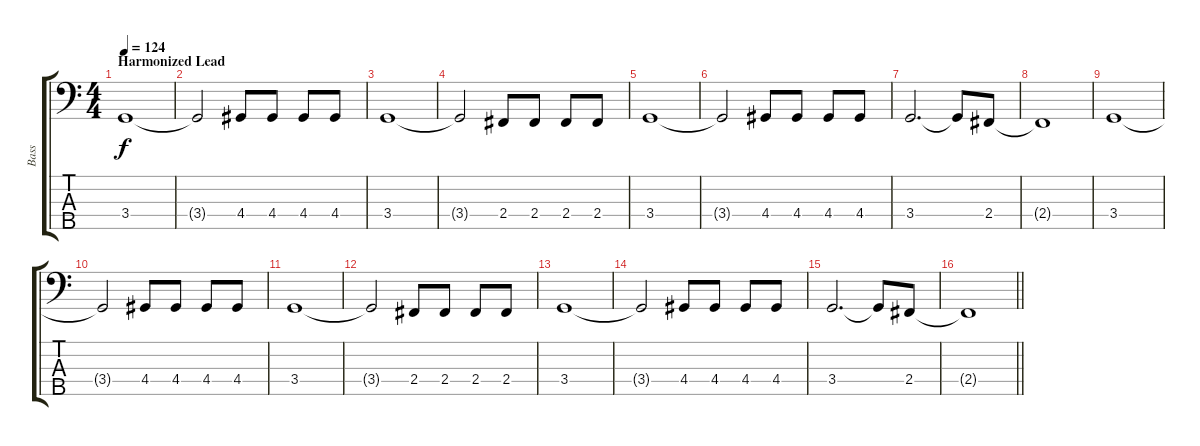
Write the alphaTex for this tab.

\track ("Bass" "Bass") {instrument electricbassfinger}
\staff {score tabs}
\tuning (G2 D2 A1 E1 B0) {hide}
\ts (4 4)
\section ("" "Harmonized Lead")
\tempo 124
\clef f4
\ks c
3.4.1{dy f} |
3.4{t}.2 4.4.8 4.4.8 4.4.8 4.4.8 |
3.4.1 |
3.4{t}.2 2.4.8 2.4.8 2.4.8 2.4.8 |
3.4.1 |
3.4{t}.2 4.4.8 4.4.8 4.4.8 4.4.8 |
3.4.2{d} 3.4{t}.8 2.4.8 |
2.4{t}.1 |
3.4.1 |
3.4{t}.2 4.4.8 4.4.8 4.4.8 4.4.8 |
3.4.1 |
3.4{t}.2 2.4.8 2.4.8 2.4.8 2.4.8 |
3.4.1 |
3.4{t}.2 4.4.8 4.4.8 4.4.8 4.4.8 |
3.4.2{d} 3.4{t}.8 2.4.8 |
\barLineRight lightlight
2.4{t}.1
